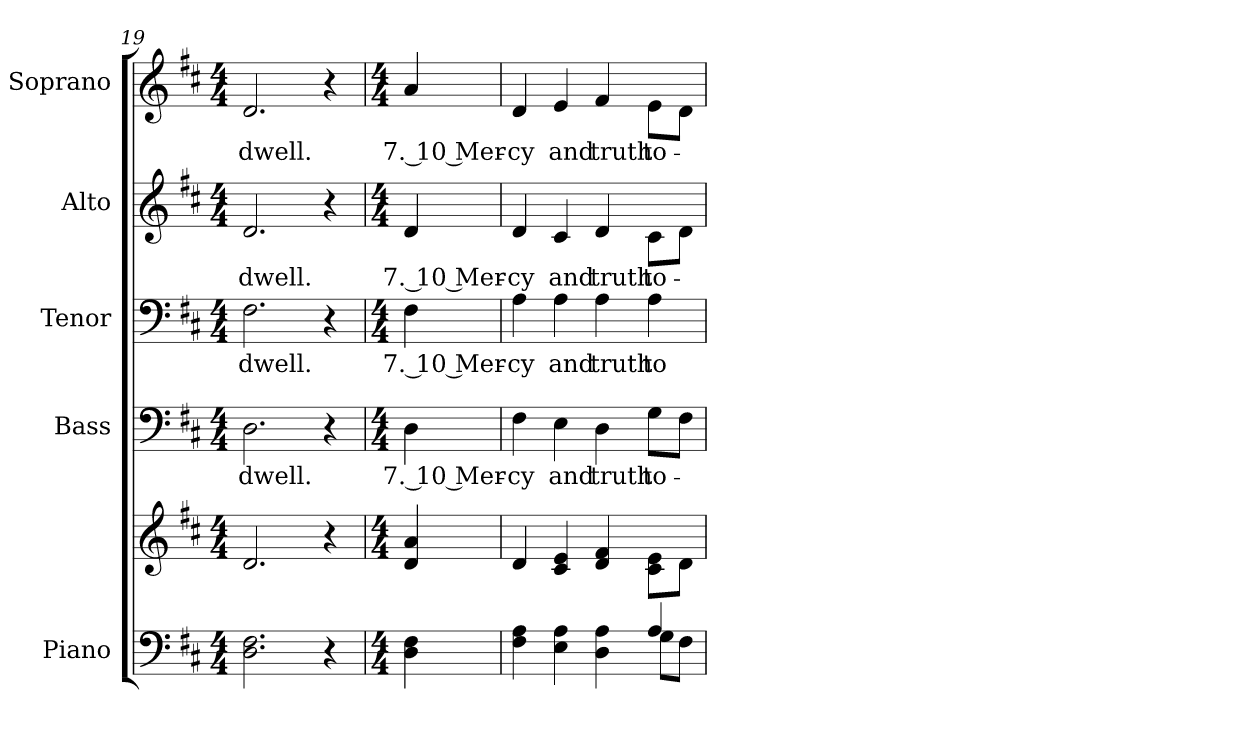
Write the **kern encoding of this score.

**kern	**kern	**kern	**text	**kern	**text	**kern	**text	**kern	**text
*part5	*part5	*part4	*part4	*part3	*part3	*part2	*part2	*part1	*part1
*staff6	*staff5	*staff4	*staff4	*staff3	*staff3	*staff2	*staff2	*staff1	*staff1
*I"Piano	*	*I"Bass	*	*I"Tenor	*	*I"Alto	*	*I"Soprano	*
*I'Pno.	*	*I'B.	*	*I'T.	*	*I'A.	*	*I'S.	*
*clefF4	*clefG2	*clefF4	*	*clefF4	*	*clefG2	*	*clefG2	*
*k[f#c#]	*k[f#c#]	*k[f#c#]	*	*k[f#c#]	*	*k[f#c#]	*	*k[f#c#]	*
*D:	*D:	*D:	*	*D:	*	*D:	*	*D:	*
*M4/4	*M4/4	*M4/4	*	*M4/4	*	*M4/4	*	*M4/4	*
=19	=19	=19	=19	=19	=19	=19	=19	=19	=19
!	!	!	!LO:LY:b:color=#000000	!	!	!	!	!	!
!	!	!	!	!	!LO:LY:b:color=#000000	!	!	!	!
!	!	!	!	!	!	!	!LO:LY:b:color=#000000	!	!
!	!	!	!	!	!	!	!	!	!LO:LY:b:color=#000000
2.Di\ 2.F#i	2.di/	2.Di\	dwell.	2.F#i\	dwell.	2.di/	dwell.	2.di/	dwell.
4r	4r	4r	.	4r	.	4r	.	4r	.
!!LO:LB:g=z
=20	=20	=20	=20	=20	=20	=20	=20	=20	=20
*M4/4	*M4/4	*M4/4	*	*M4/4	*	*M4/4	*	*M4/4	*
!	!	!	!LO:LY:b:color=#000000	!	!	!	!	!	!
!	!	!	!	!	!LO:LY:b:color=#000000	!	!	!	!
!	!	!	!	!	!	!	!LO:LY:b:color=#000000	!	!
!	!	!	!	!	!	!	!	!	!LO:LY:b:color=#000000
4Di\ 4F#i	4di/ 4ai	4Di\	7. 10 Mer-	4F#i\	7. 10 Mer-	4di/	7. 10 Mer-	4ai/	7. 10 Mer-
=21	=21	=21	=21	=21	=21	=21	=21	=21	=21
*^	*	*	*	*	*	*	*	*	*
!	!	!	!	!LO:LY:b:color=#000000	!	!	!	!	!	!
!	!	!	!	!	!	!LO:LY:b:color=#000000	!	!	!	!
!	!	!	!	!	!	!	!	!LO:LY:b:color=#000000	!	!
!	!	!	!	!	!	!	!	!	!	!LO:LY:b:color=#000000
4F#i\ 4Ai	2ryy	4di/	4F#i\	-cy	4Ai\	-cy	4di/	-cy	4di/	-cy
!	!	!	!	!LO:LY:b:color=#000000	!	!	!	!	!	!
!	!	!	!	!	!	!LO:LY:b:color=#000000	!	!	!	!
!	!	!	!	!	!	!	!	!LO:LY:b:color=#000000	!	!
!	!	!	!	!	!	!	!	!	!	!LO:LY:b:color=#000000
4Ei\ 4Ai	.	4c#i/ 4ei	4Ei\	and	4Ai\	and	4c#i/	and	4ei/	and
!	!	!	!	!LO:LY:b:color=#000000	!	!	!	!	!	!
!	!	!	!	!	!	!LO:LY:b:color=#000000	!	!	!	!
!	!	!	!	!	!	!	!	!LO:LY:b:color=#000000	!	!
!	!	!	!	!	!	!	!	!	!	!LO:LY:b:color=#000000
4Di\ 4Ai	4ryy	4di/ 4f#i	4Di\	truth	4Ai\	truth	4di/	truth	4f#i/	truth
!	!	!	!	!LO:LY:b:color=#000000	!	!	!	!	!	!
!	!	!	!	!	!	!LO:LY:b:color=#000000	!	!	!	!
!	!	!	!	!	!	!	!	!LO:LY:b:color=#000000	!	!
!	!	!	!	!	!	!	!	!	!	!LO:LY:b:color=#000000
4Ai/	8Gi\L	8c#i\ 8eiL	8Gi\L	to-	4Ai\	to-	8c#i\L	to-	8ei\L	to-
.	8F#i\J	8di\J	8F#i\J	.	.	.	8di\J	.	8di\J	.
*v	*v	*	*	*	*	*	*	*	*	*
=	=	=	=	=	=	=	=	=	=
*-	*-	*-	*-	*-	*-	*-	*-	*-	*-
